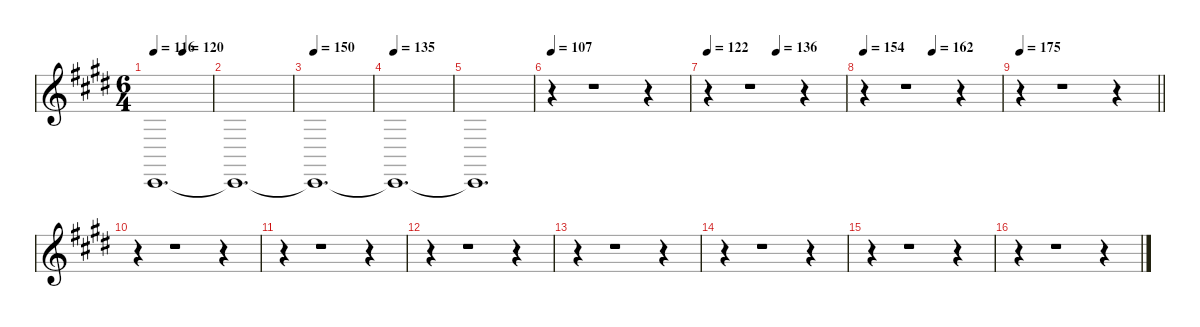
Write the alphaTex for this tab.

\defaultSystemsLayout 4
\hideDynamics
\bracketExtendMode nobrackets
\singleTrackTrackNamePolicy hidden
\multiTrackTrackNamePolicy hidden
\firstSystemTrackNameMode fullname
\firstSystemTrackNameOrientation horizontal
\otherSystemsTrackNameOrientation horizontal
\track ("Strings 3-hidden" "vln.") {instrument stringensemble1}
\staff {score}
\tuning (E4 B3 G3 D3 A2 C2)
\ts (6 4)
\tempo 116
\tempo (120 0.5)
\clef g2
\ks e
1.6{t acc #}.1{d dy f beam Up} |
1.6{t acc #}.1{d beam Up} |
\tempo 150
1.6{t acc #}.1{d beam Up} |
\tempo 135
1.6{t acc #}.1{d beam Up} |
1.6{t acc #}.1{d beam Up} |
\tempo 107
r.4{beam Down} r.1{beam Down} r.4{beam Down} |
\tempo 122
\tempo (136 0.5)
r.4{beam Down} r.1{beam Down} r.4{beam Down} |
\tempo 154
\tempo (162 0.5)
r.4{beam Down} r.1{beam Down} r.4{beam Down} |
\tempo 175
\barLineRight lightlight
r.4{beam Down} r.1{beam Down} r.4{beam Down} |
r.4{beam Down} r.1{beam Down} r.4{beam Down} |
r.4{beam Down} r.1{beam Down} r.4{beam Down} |
r.4{beam Down} r.1{beam Down} r.4{beam Down} |
r.4{beam Down} r.1{beam Down} r.4{beam Down} |
r.4{beam Down} r.1{beam Down} r.4{beam Down} |
r.4{beam Down} r.1{beam Down} r.4{beam Down} |
r.4{beam Down} r.1{beam Down} r.4{beam Down}
